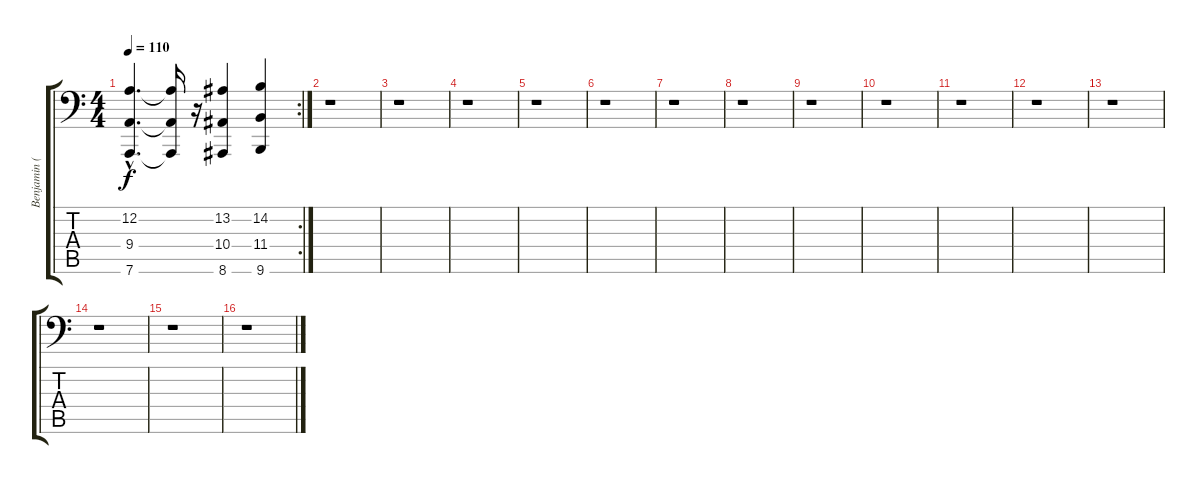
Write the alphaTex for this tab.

\track ("Benjamin (KeybExtra)" "Benjamin (") {instrument cello}
\staff {score tabs}
\tuning (D3 A2 F2 C2 G1 D1) {hide}
\rc 2
\ts (4 4)
\tempo 110
\clef f4
\ks c
(12.2{hac} 9.4{hac} 7.6{hac}).4{d dy f} (12.2{t} 9.4{t} 7.6{t}).16 r.16 (13.2 10.4 8.6).4 (14.2 11.4 9.6).4 |
r.1 |
r.1 |
r.1 |
r.1 |
r.1 |
r.1 |
r.1 |
r.1 |
r.1 |
r.1 |
r.1 |
r.1 |
r.1 |
r.1 |
r.1
